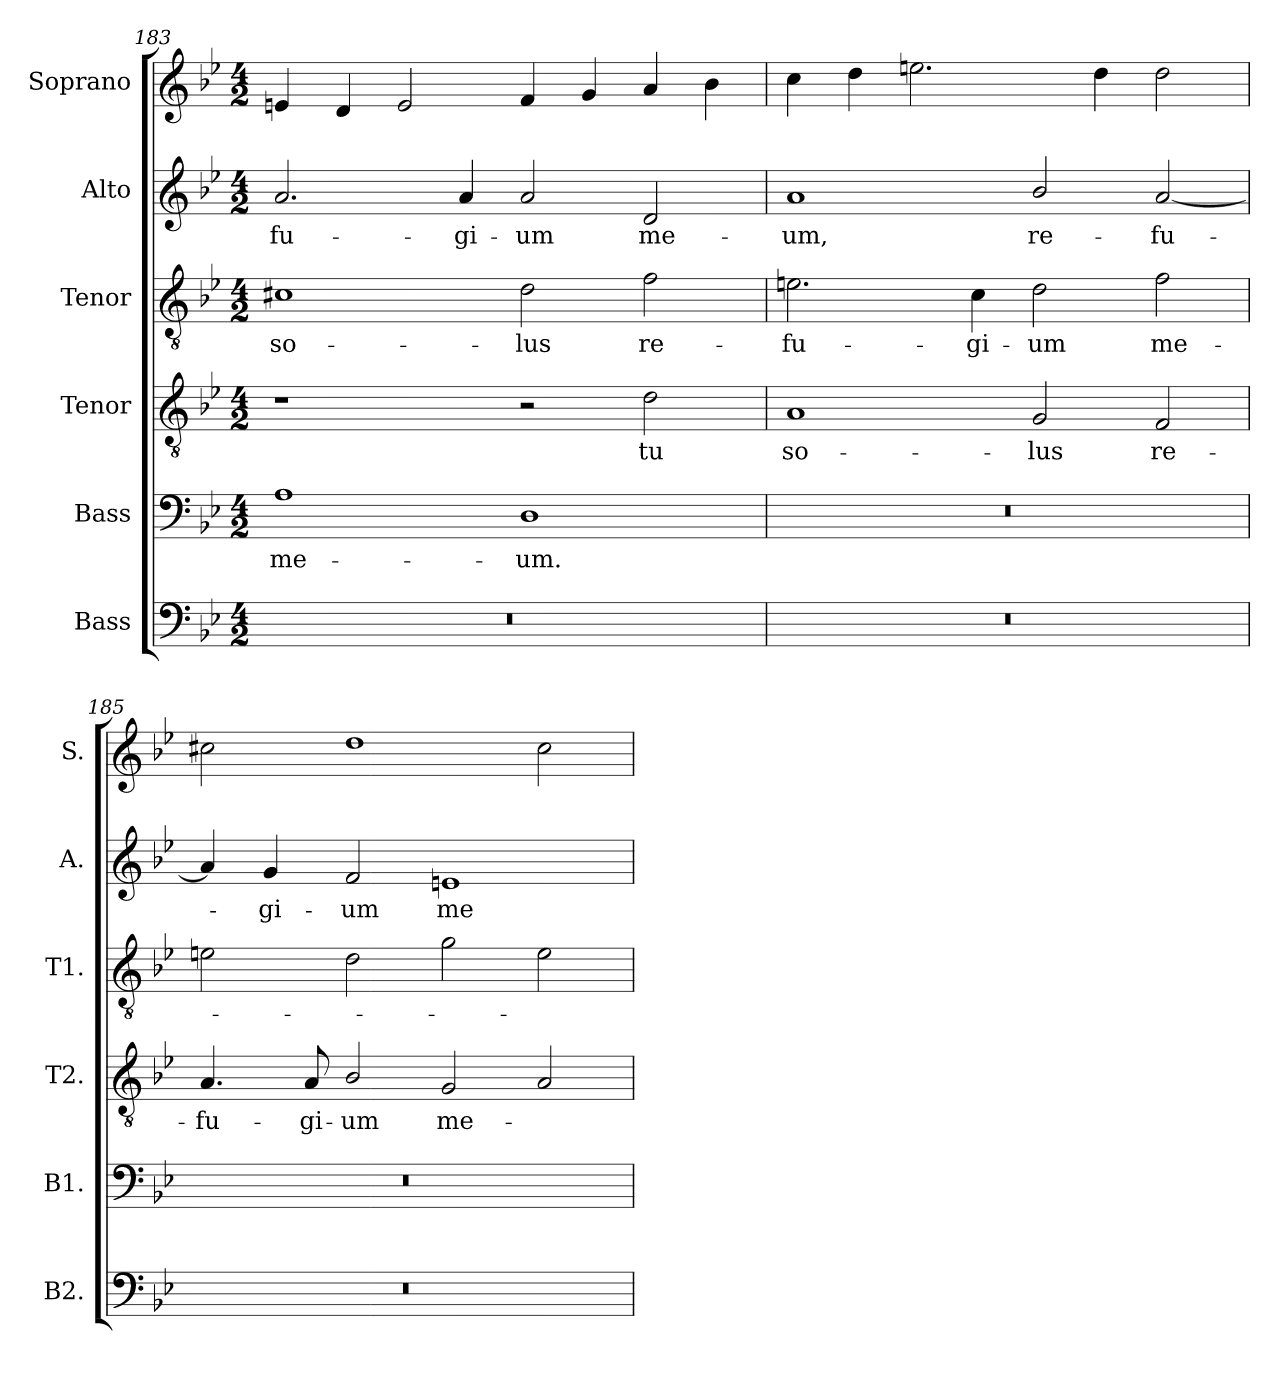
**kern	**kern	**text	**kern	**text	**kern	**text	**kern	**text	**kern
*part6	*part5	*part5	*part4	*part4	*part3	*part3	*part2	*part2	*part1
*staff6	*staff5	*staff5	*staff4	*staff4	*staff3	*staff3	*staff2	*staff2	*staff1
*I"Bass	*I"Bass	*	*I"Tenor	*	*I"Tenor	*	*I"Alto	*	*I"Soprano
*I'B2.	*I'B1.	*	*I'T2.	*	*I'T1.	*	*I'A.	*	*I'S.
*clefF4	*clefF4	*	*clefGv2	*	*clefGv2	*	*clefG2	*	*clefG2
*	*	*	*ITrd7c12	*	*ITrd7c12	*	*	*	*
*k[b-e-]	*k[b-e-]	*	*k[b-e-]	*	*k[b-e-]	*	*k[b-e-]	*	*k[b-e-]
*B-:	*B-:	*	*B-:	*	*B-:	*	*B-:	*	*B-:
*M4/2	*M4/2	*	*M4/2	*	*M4/2	*	*M4/2	*	*M4/2
=183	=183	=183	=183	=183	=183	=183	=183	=183	=183
!LO:N:vis=1	!	!	!	!	!	!	!	!	!
!	!	!LO:LY:b:color=#000000	!	!	!	!	!	!	!
!	!	!	!	!	!	!LO:LY:b:color=#000000	!	!	!
!	!	!	!	!	!	!	!	!LO:LY:b:color=#000000	!
0r	1Ai	me-	1r	.	1C#Xi	so-	2.ai/	-fu-	4eni/
.	.	.	.	.	.	.	.	.	4di/
.	.	.	.	.	.	.	.	.	2ei/
!	!	!	!	!	!	!	!	!LO:LY:b:color=#000000	!
.	.	.	.	.	.	.	4ai/	-gi-	.
!	!	!LO:LY:b:color=#000000	!	!	!	!	!	!	!
!	!	!	!	!	!	!LO:LY:b:color=#000000	!	!	!
!	!	!	!	!	!	!	!	!LO:LY:b:color=#000000	!
.	1Di	-um.	2r	.	2Di\	-lus	2ai/	-um	4fi/
.	.	.	.	.	.	.	.	.	4gi/
!	!	!	!	!LO:LY:b:color=#000000	!	!	!	!	!
!	!	!	!	!	!	!LO:LY:b:color=#000000	!	!	!
!	!	!	!	!	!	!	!	!LO:LY:b:color=#000000	!
.	.	.	2Di\	tu	2Fi\	re-	2di/	me-	4ai/
.	.	.	.	.	.	.	.	.	4b-i\
=184	=184	=184	=184	=184	=184	=184	=184	=184	=184
!LO:N:vis=1	!LO:N:vis=1	!	!	!	!	!	!	!	!
!	!	!	!	!LO:LY:b:color=#000000	!	!	!	!	!
!	!	!	!	!	!	!LO:LY:b:color=#000000	!	!	!
!	!	!	!	!	!	!	!	!LO:LY:b:color=#000000	!
0r	0r	.	1AAi	so-	2.Eni\	-fu-	1ai	-um,	4cci\
.	.	.	.	.	.	.	.	.	4ddi\
.	.	.	.	.	.	.	.	.	2.eeni\
!	!	!	!	!	!	!LO:LY:b:color=#000000	!	!	!
.	.	.	.	.	4Ci\	-gi-	.	.	.
!	!	!	!	!LO:LY:b:color=#000000	!	!	!	!	!
!	!	!	!	!	!	!LO:LY:b:color=#000000	!	!	!
!	!	!	!	!	!	!	!	!LO:LY:b:color=#000000	!
.	.	.	2GGi/	-lus	2Di\	-um	2b-i/	re-	.
.	.	.	.	.	.	.	.	.	4ddi\
!	!	!	!	!LO:LY:b:color=#000000	!	!	!	!	!
!	!	!	!	!	!	!LO:LY:b:color=#000000	!	!	!
!	!	!	!	!	!	!	!	!LO:LY:b:color=#000000	!
.	.	.	2FFi/	re-	2Fi\	me-	[<2ai/	-fu-	2ddi\
=185	=185	=185	=185	=185	=185	=185	=185	=185	=185
!LO:N:vis=1	!LO:N:vis=1	!	!	!	!	!	!	!	!
!	!	!	!	!LO:LY:b:color=#000000	!	!	!	!	!
0r	0r	.	4.AAi/	-fu-	2Eni\	.	4ai/]	.	2cc#Xi\
!	!	!	!	!	!	!	!	!LO:LY:b:color=#000000	!
.	.	.	.	.	.	.	4gi/	-gi-	.
!	!	!	!	!LO:LY:b:color=#000000	!	!	!	!	!
.	.	.	8AAi/	-gi-	.	.	.	.	.
!	!	!	!	!LO:LY:b:color=#000000	!	!	!	!	!
!	!	!	!	!	!	!	!	!LO:LY:b:color=#000000	!
.	.	.	2BB-i/	-um	2Di\	.	2fi/	-um	1ddi
!	!	!	!	!LO:LY:b:color=#000000	!	!	!	!	!
!	!	!	!	!	!	!	!	!LO:LY:b:color=#000000	!
.	.	.	2GGi/	me-	2Gi\	.	1eni	me-	.
.	.	.	2AAi/	.	2Ei\	.	.	.	2cc#i\
=	=	=	=	=	=	=	=	=	=
*-	*-	*-	*-	*-	*-	*-	*-	*-	*-
